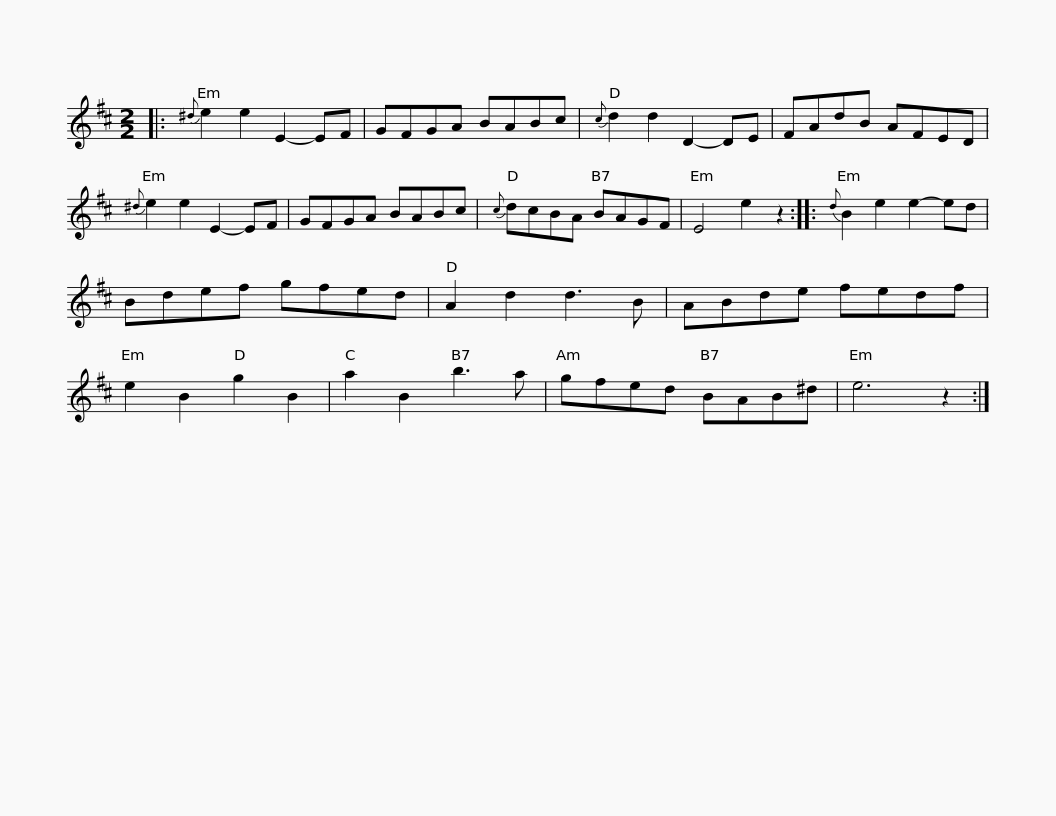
X:1
L:1/8
M:2/2
I:linebreak $
K:D
V:1 treble
V:1
|:{^d} e2 e2 E2- EF | GFGA BABc |{c} d2 d2 D2- DE | FAdB AFED |{^d} e2 e2 E2- EF | %5
 GFGA BABc |${c} dcBA BAGF | E4 e2 z2 ::{d} B2 e2 e2- ed | Bdef gfed | %10
 A2 d2 d3 B | ABde fedf | e2 B2 g2 B2 |$ a2 B2 b3 a | gfed BAB^d | %15
 e6 z2 :| %16
